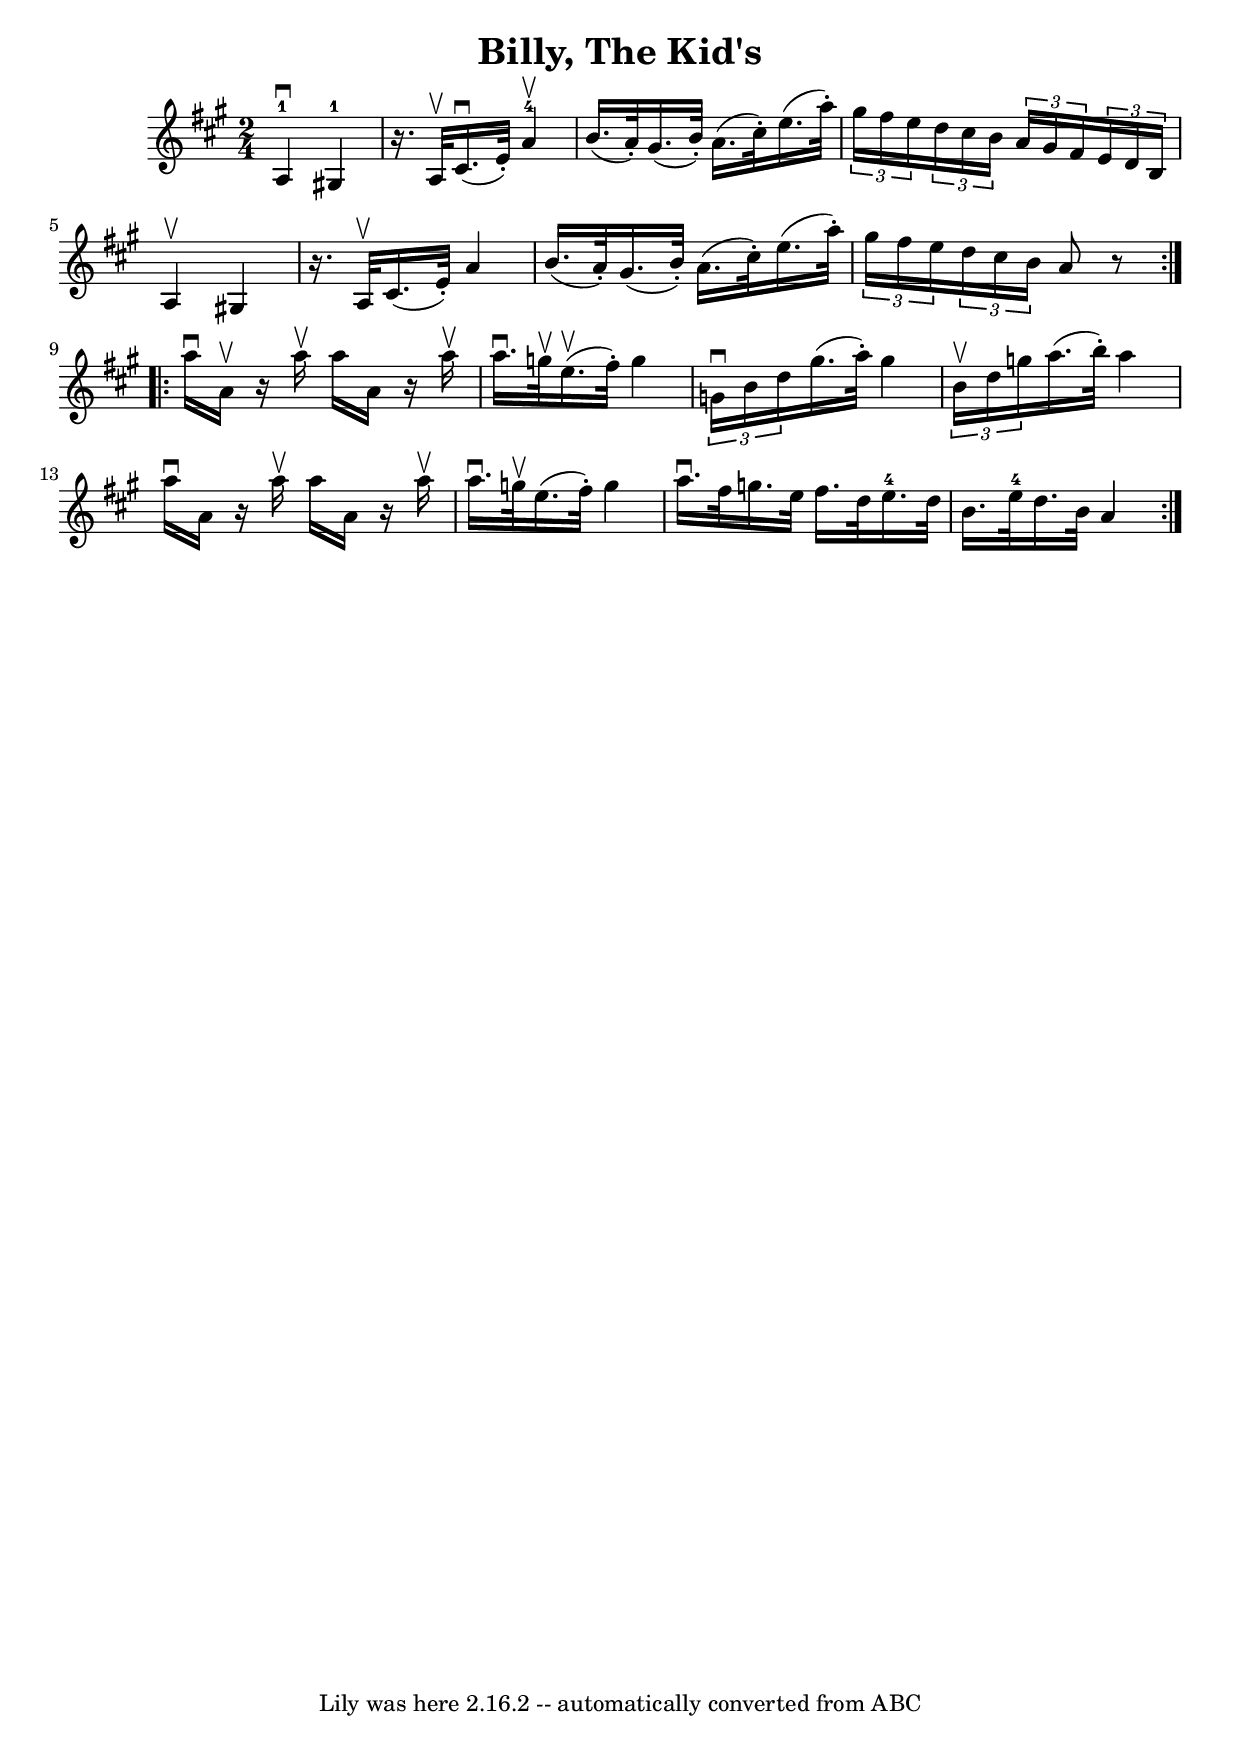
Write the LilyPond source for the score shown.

\version "2.16.2"
\include "Mammoth.ily"
\header {
  %% book = "Ryan's Mammoth Collection"
 crossRefNumber = "1"
 footnotes = "\\\\113 636"
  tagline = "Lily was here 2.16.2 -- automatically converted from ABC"
  title = "Billy, The Kid's"

}
voicedefault =  {



  \repeat volta 2 {

    \time 2/4 
    \key a \major a4-1^\downbow gis!4-1    |
    r16. a32^\upbow cis'16.^\downbow(e'32-.) a'4-4^\upbow    |
    
 b'16. (a'32-.) gis'16. (b'32-.) a'16. (cis''32-.) e''16. (a''32-.)  |
    \times 2/3 { gis''16 fis''16 e''16  

	       }   \times 2/3 { d''16 cis''16 b'16  
			      }   \times 2/3 { a'16 gis'16  
					 fis'16  
					     }   \times 2/3 { e'16 d'16 b16   							    }    |
 a4^\upbow gis!4     |
    r16. a32^\upbow cis'16. (e'32-.) a'4    |
    
 b'16. (a'32-.) gis'16. (b'32-.) a'16. (cis''32-.) e''16. (a''32-.)    |
    \times 2/3 { gis''16 fis''16    
		 e''16  
	       }   \times 2/3 { d''16 cis''16 b'16  
			      } a'8    r8   
  }     

  \repeat volta 2 {
 a''16^\downbow a'16^\upbow   r16 a''16^\upbow a''16 a'16    r16 a''16^\upbow    |
 a''16.^\downbow g''32^\upbow e''16.^\upbow(fis''32-.) g''4     |
    \times 2/3 { g'16 
		^\downbow b'16 d''16   	       } gis''16. (a''32-.) gis''4     |
    
    \times 2/3 { b'16^\upbow d''16 g''16  
	       } a''16. (b''32-.) a''4     |
 a''16^\downbow a'16    r16 a''16^\upbow a''16 a'16    r16 a''16^\upbow    |
 a''16.^\downbow g''32^\upbow e''16. (fis''32-.) g''4     |
 a''16.^\downbow fis''32 g''16. e''32 fis''16. d''32 e''16.-4 d''32     |
    
 b'16. e''32-4 d''16. b'32 a'4    
  }   

}

\score{
  <<

    \context Staff="default"
    {
      \voicedefault 
      
    }

  >>
  \layout {
    
  }
  \midi {
  }

}
